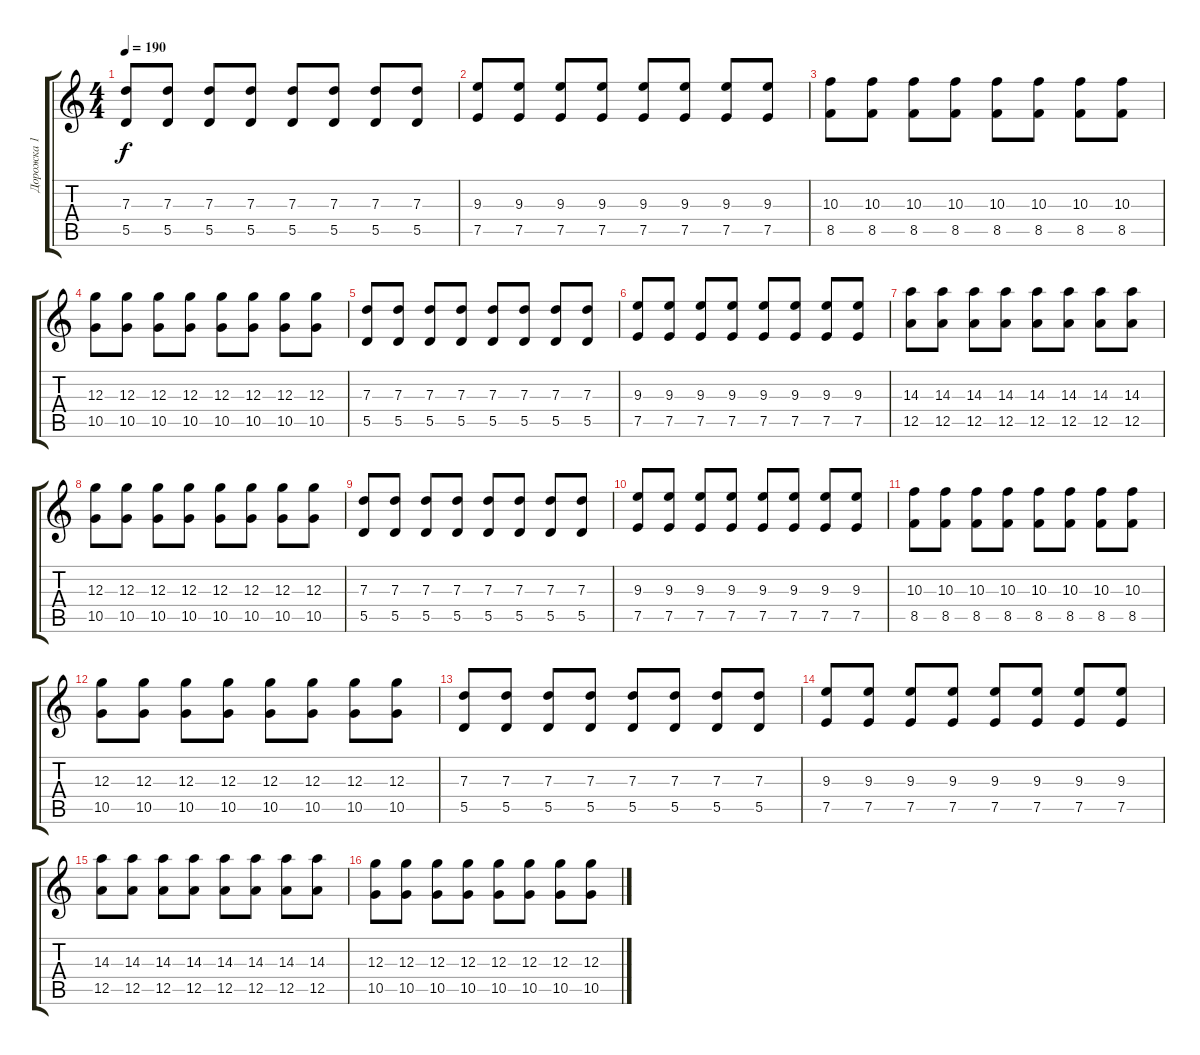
\track ("Дорожка 1" "Дорожка 1") {instrument distortionguitar}
\staff {score tabs}
\tuning (E4 B3 G3 D3 A2 E2) {hide}
\ts (4 4)
\tempo 190
\clef g2
\ks c
(7.3 5.5).8{dy f} (7.3 5.5).8 (7.3 5.5).8 (7.3 5.5).8 (7.3 5.5).8 (7.3 5.5).8 (7.3 5.5).8 (7.3 5.5).8 |
(9.3 7.5).8 (9.3 7.5).8 (9.3 7.5).8 (9.3 7.5).8 (9.3 7.5).8 (9.3 7.5).8 (9.3 7.5).8 (9.3 7.5).8 |
(10.3 8.5).8 (10.3 8.5).8 (10.3 8.5).8 (10.3 8.5).8 (10.3 8.5).8 (10.3 8.5).8 (10.3 8.5).8 (10.3 8.5).8 |
(12.3 10.5).8 (12.3 10.5).8 (12.3 10.5).8 (12.3 10.5).8 (12.3 10.5).8 (12.3 10.5).8 (12.3 10.5).8 (12.3 10.5).8 |
(7.3 5.5).8 (7.3 5.5).8 (7.3 5.5).8 (7.3 5.5).8 (7.3 5.5).8 (7.3 5.5).8 (7.3 5.5).8 (7.3 5.5).8 |
(9.3 7.5).8 (9.3 7.5).8 (9.3 7.5).8 (9.3 7.5).8 (9.3 7.5).8 (9.3 7.5).8 (9.3 7.5).8 (9.3 7.5).8 |
(14.3 12.5).8 (14.3 12.5).8 (14.3 12.5).8 (14.3 12.5).8 (14.3 12.5).8 (14.3 12.5).8 (14.3 12.5).8 (14.3 12.5).8 |
(12.3 10.5).8 (12.3 10.5).8 (12.3 10.5).8 (12.3 10.5).8 (12.3 10.5).8 (12.3 10.5).8 (12.3 10.5).8 (12.3 10.5).8 |
(7.3 5.5).8 (7.3 5.5).8 (7.3 5.5).8 (7.3 5.5).8 (7.3 5.5).8 (7.3 5.5).8 (7.3 5.5).8 (7.3 5.5).8 |
(9.3 7.5).8 (9.3 7.5).8 (9.3 7.5).8 (9.3 7.5).8 (9.3 7.5).8 (9.3 7.5).8 (9.3 7.5).8 (9.3 7.5).8 |
(10.3 8.5).8 (10.3 8.5).8 (10.3 8.5).8 (10.3 8.5).8 (10.3 8.5).8 (10.3 8.5).8 (10.3 8.5).8 (10.3 8.5).8 |
(12.3 10.5).8 (12.3 10.5).8 (12.3 10.5).8 (12.3 10.5).8 (12.3 10.5).8 (12.3 10.5).8 (12.3 10.5).8 (12.3 10.5).8 |
(7.3 5.5).8 (7.3 5.5).8 (7.3 5.5).8 (7.3 5.5).8 (7.3 5.5).8 (7.3 5.5).8 (7.3 5.5).8 (7.3 5.5).8 |
(9.3 7.5).8 (9.3 7.5).8 (9.3 7.5).8 (9.3 7.5).8 (9.3 7.5).8 (9.3 7.5).8 (9.3 7.5).8 (9.3 7.5).8 |
(14.3 12.5).8 (14.3 12.5).8 (14.3 12.5).8 (14.3 12.5).8 (14.3 12.5).8 (14.3 12.5).8 (14.3 12.5).8 (14.3 12.5).8 |
(12.3 10.5).8 (12.3 10.5).8 (12.3 10.5).8 (12.3 10.5).8 (12.3 10.5).8 (12.3 10.5).8 (12.3 10.5).8 (12.3 10.5).8
